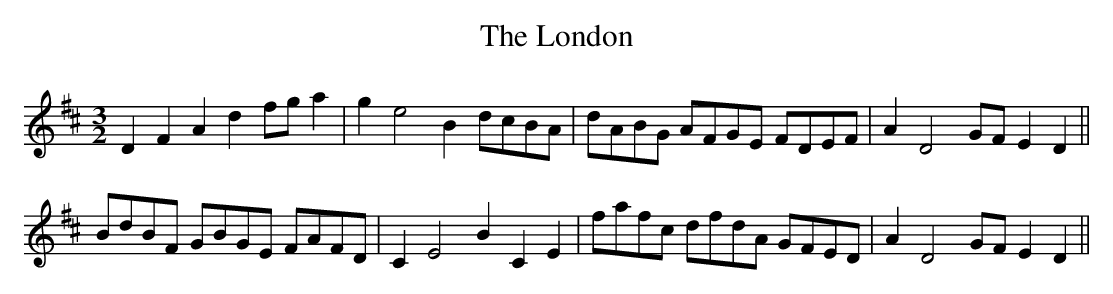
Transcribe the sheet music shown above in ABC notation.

X:1
T: The London
M: 3/2
L: 1/8
K: Dmaj
D2 F2 A2 d2 fg a2|g2 e4 B2 dcBA|dABG AFGE FDEF|A2, D4 GF E2 D2||
BdBF GBGE FAFD|C2 E4 B2, C2 E2|fafc dfdA GFED|A2, D4 GF E2 D2||
